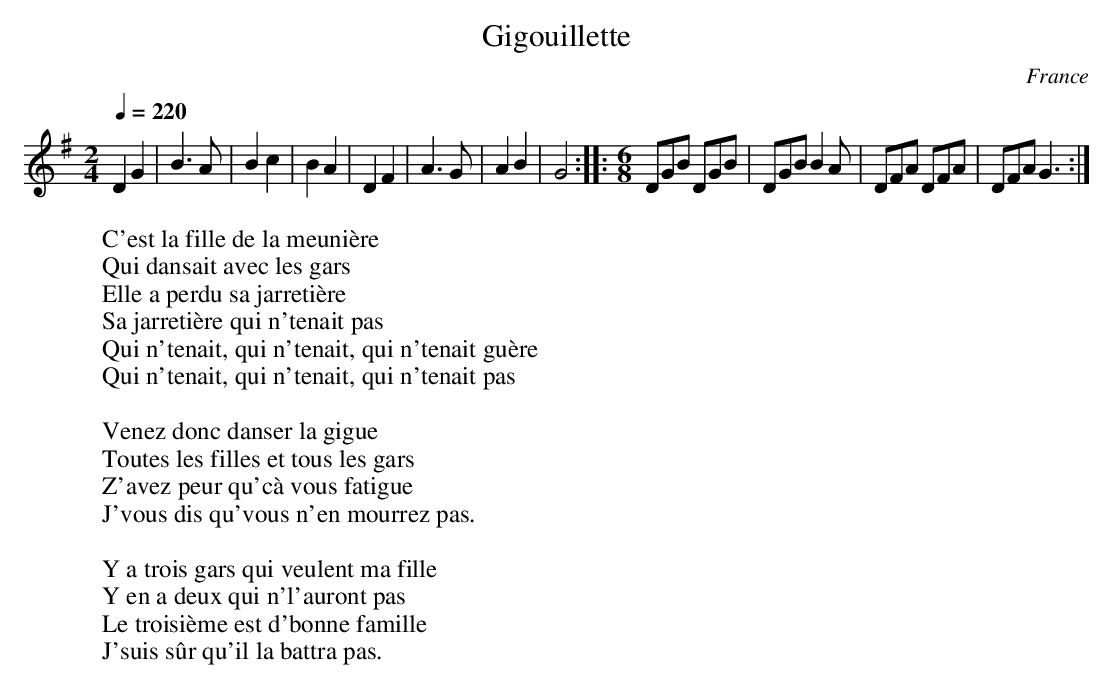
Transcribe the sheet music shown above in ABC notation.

X:1
T:Gigouillette
O:France
M:2/4
L:1/8
Q:1/4=220
K:G
D2G2|B3A|B2c2|B2A2|D2F2|A3G|A2B2|G4::\
M:6/8
DGB DGB|DGB B2A|DFA DFA|DFAG3:|
W:C'est la fille de la meunière
W:Qui dansait avec les gars
W:Elle a perdu sa jarretière
W:Sa jarretière qui n'tenait pas
W:Qui n'tenait, qui n'tenait, qui n'tenait guère
W:Qui n'tenait, qui n'tenait, qui n'tenait pas
W:
W:Venez donc danser la gigue
W:Toutes les filles et tous les gars
W:Z'avez peur qu'cà vous fatigue
W:J'vous dis qu'vous n'en mourrez pas.
W:
W:Y a trois gars qui veulent ma fille
W:Y en a deux qui n'l'auront pas
W:Le troisième est d'bonne famille
W:J'suis sûr qu'il la battra pas.
